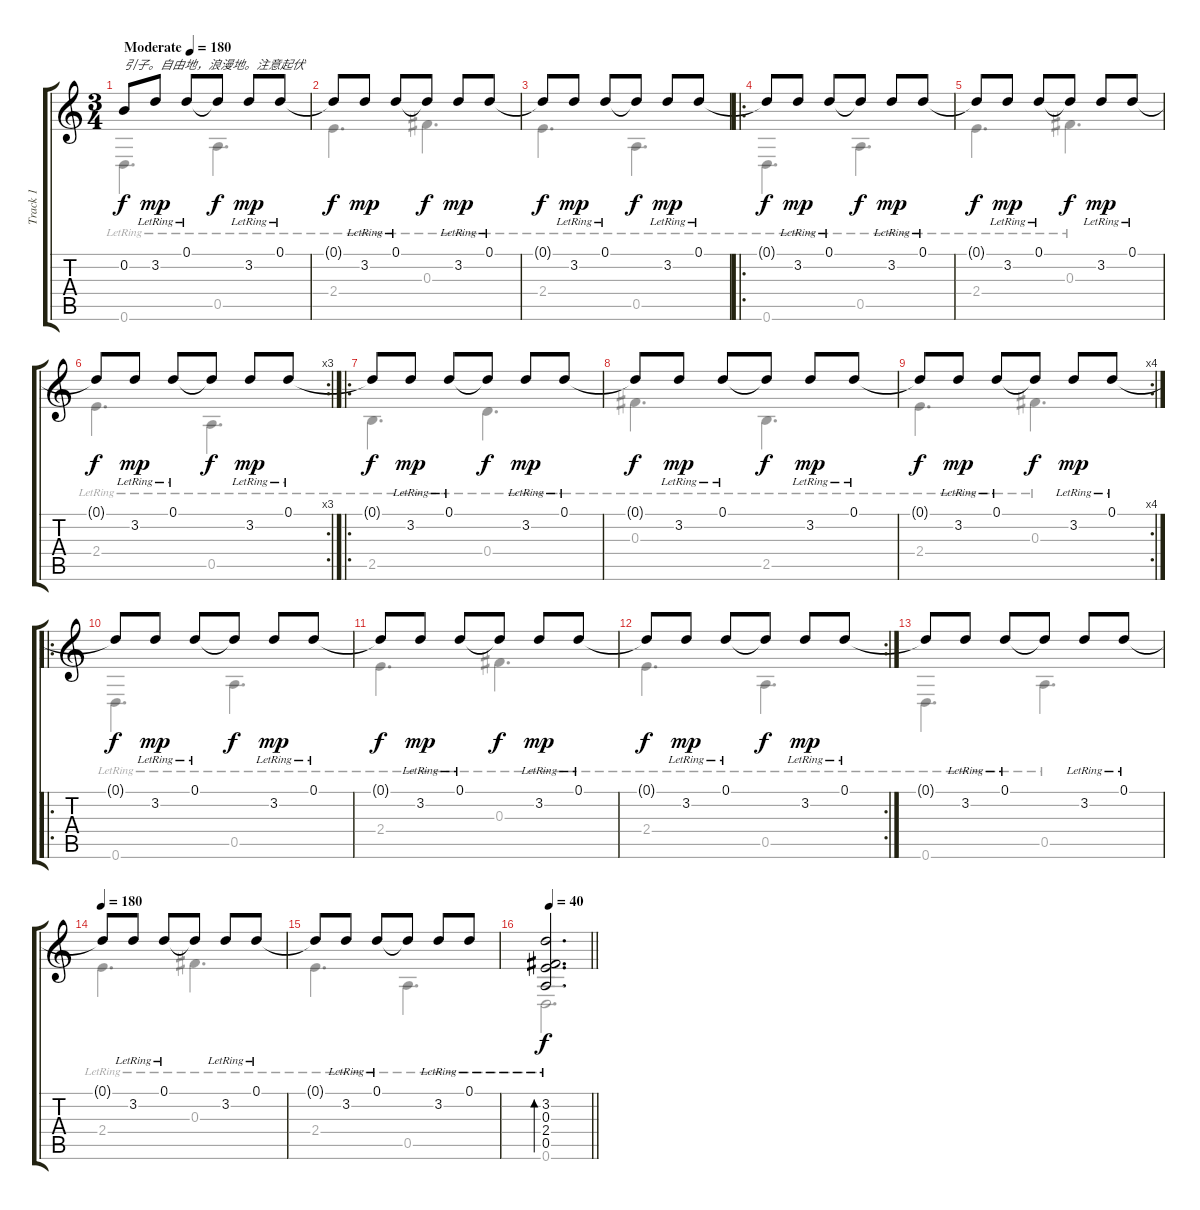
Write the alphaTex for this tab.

\track ("Track 1" "Track 1") {instrument acousticguitarsteel}
\staff {score tabs}
\tuning (D4 B3 Gb3 D3 A2 D2) {hide}
\voice
\ts (3 4)
\tempo (180 "Moderate")
\tempo 270
\tempo (180 "Moderate")
\clef g2
\ks c
0.2.8{txt "引子。自由地，浪漫地。注意起伏" dy f instrument acousticguitarsteel} 3.2{lr}.8{dy mp} 0.1{lr}.8 0.1{t}.8{dy f} 3.2{lr}.8{dy mp} 0.1{lr}.8 |
0.1{t}.8{dy f} 3.2{lr}.8{dy mp} 0.1{lr}.8 0.1{t}.8{dy f} 3.2{lr}.8{dy mp} 0.1{lr}.8 |
0.1{t}.8{dy f} 3.2{lr}.8{dy mp} 0.1{lr}.8 0.1{t}.8{dy f} 3.2{lr}.8{dy mp} 0.1{lr}.8 |
\ro
0.1{t}.8{txt "" dy f} 3.2{lr}.8{dy mp} 0.1{lr}.8 0.1{t}.8{dy f} 3.2{lr}.8{dy mp} 0.1{lr}.8 |
0.1{t}.8{dy f} 3.2{lr}.8{dy mp} 0.1{lr}.8 0.1{t}.8{dy f} 3.2{lr}.8{dy mp} 0.1{lr}.8 |
\rc 3
0.1{t}.8{dy f} 3.2{lr}.8{dy mp} 0.1{lr}.8 0.1{t}.8{dy f} 3.2{lr}.8{dy mp} 0.1{lr}.8 |
\ro
0.1{t}.8{dy f} 3.2{lr}.8{dy mp} 0.1{lr}.8 0.1{t}.8{dy f} 3.2{lr}.8{dy mp} 0.1{lr}.8 |
0.1{t}.8{dy f} 3.2{lr}.8{dy mp} 0.1{lr}.8 0.1{t}.8{dy f} 3.2{lr}.8{dy mp} 0.1{lr}.8 |
\rc 4
0.1{t}.8{dy f} 3.2{lr}.8{dy mp} 0.1{lr}.8 0.1{t}.8{dy f} 3.2{lr}.8{dy mp} 0.1{lr}.8 |
\ro
0.1{t}.8{dy f} 3.2{lr}.8{dy mp} 0.1{lr}.8 0.1{t}.8{dy f} 3.2{lr}.8{dy mp} 0.1{lr}.8 |
0.1{t}.8{dy f} 3.2{lr}.8{dy mp} 0.1{lr}.8 0.1{t}.8{dy f} 3.2{lr}.8{dy mp} 0.1{lr}.8 |
\rc 2
0.1{t}.8{dy f} 3.2{lr}.8{dy mp} 0.1{lr}.8 0.1{t}.8{dy f} 3.2{lr}.8{dy mp} 0.1{lr}.8 |
0.1{t}.8 3.2{lr}.8 0.1{lr}.8 0.1{t}.8 3.2{lr}.8 0.1{lr}.8 |
\tempo 180
0.1{t}.8 3.2{lr}.8 0.1{lr}.8 0.1{t}.8 3.2{lr}.8 0.1{lr}.8 |
0.1{t}.8 3.2{lr}.8 0.1{lr}.8 0.1{t}.8 3.2{lr}.8 0.1{lr}.8 |
\tempo 40
\barLineRight lightlight
(3.2{lr} 0.3{lr} 2.4{lr} 0.5{lr}).2{d bd 240 dy f}
\voice
\clef g2
\ottava regular
\simile none
\ks c
0.6{lr}.4{d dy f} 0.5{lr}.4{d} |
2.4{lr}.4{d} 0.3{lr}.4{d} |
2.4{lr}.4{d} 0.5{lr}.4{d} |
0.6{lr}.4{d} 0.5{lr}.4{d} |
2.4{lr}.4{d} 0.3{lr}.4{d} |
2.4{lr}.4{d} 0.5{lr}.4{d} |
2.5{lr}.4{d} 0.4{lr}.4{d} |
0.3{lr}.4{d} 2.5{lr}.4{d} |
2.4{lr}.4{d} 0.3{lr}.4{d} |
0.6{lr}.4{d} 0.5{lr}.4{d} |
2.4{lr}.4{d} 0.3{lr}.4{d} |
2.4{lr}.4{d} 0.5{lr}.4{d} |
0.6{lr}.4{d} 0.5{lr}.4{d} |
2.4{lr}.4{d} 0.3{lr}.4{d} |
2.4{lr}.4{d} 0.5{lr}.4{d} |
\barLineRight lightlight
0.6{lr}.2{d}
